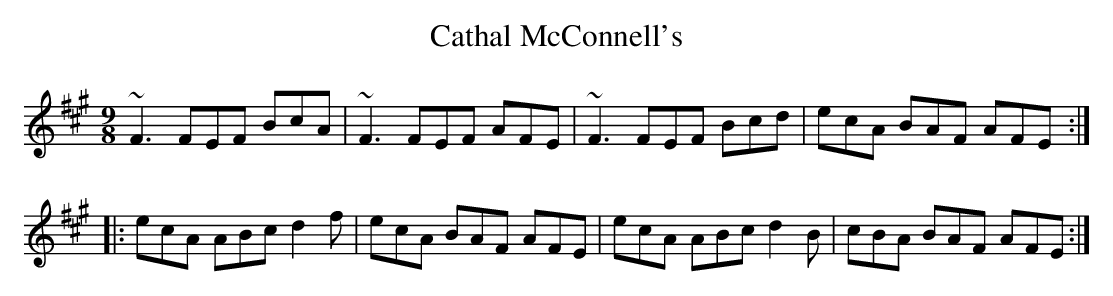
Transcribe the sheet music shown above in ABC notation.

X:1
T:Cathal McConnell's
M:9/8
L:1/8
K:A
~F3 FEF BcA | ~F3 FEF AFE | ~F3 FEF Bcd | ecA BAF AFE ::
!ecA ABc d2f | ecA BAF AFE | ecA ABc d2B | cBA BAF AFE :|
